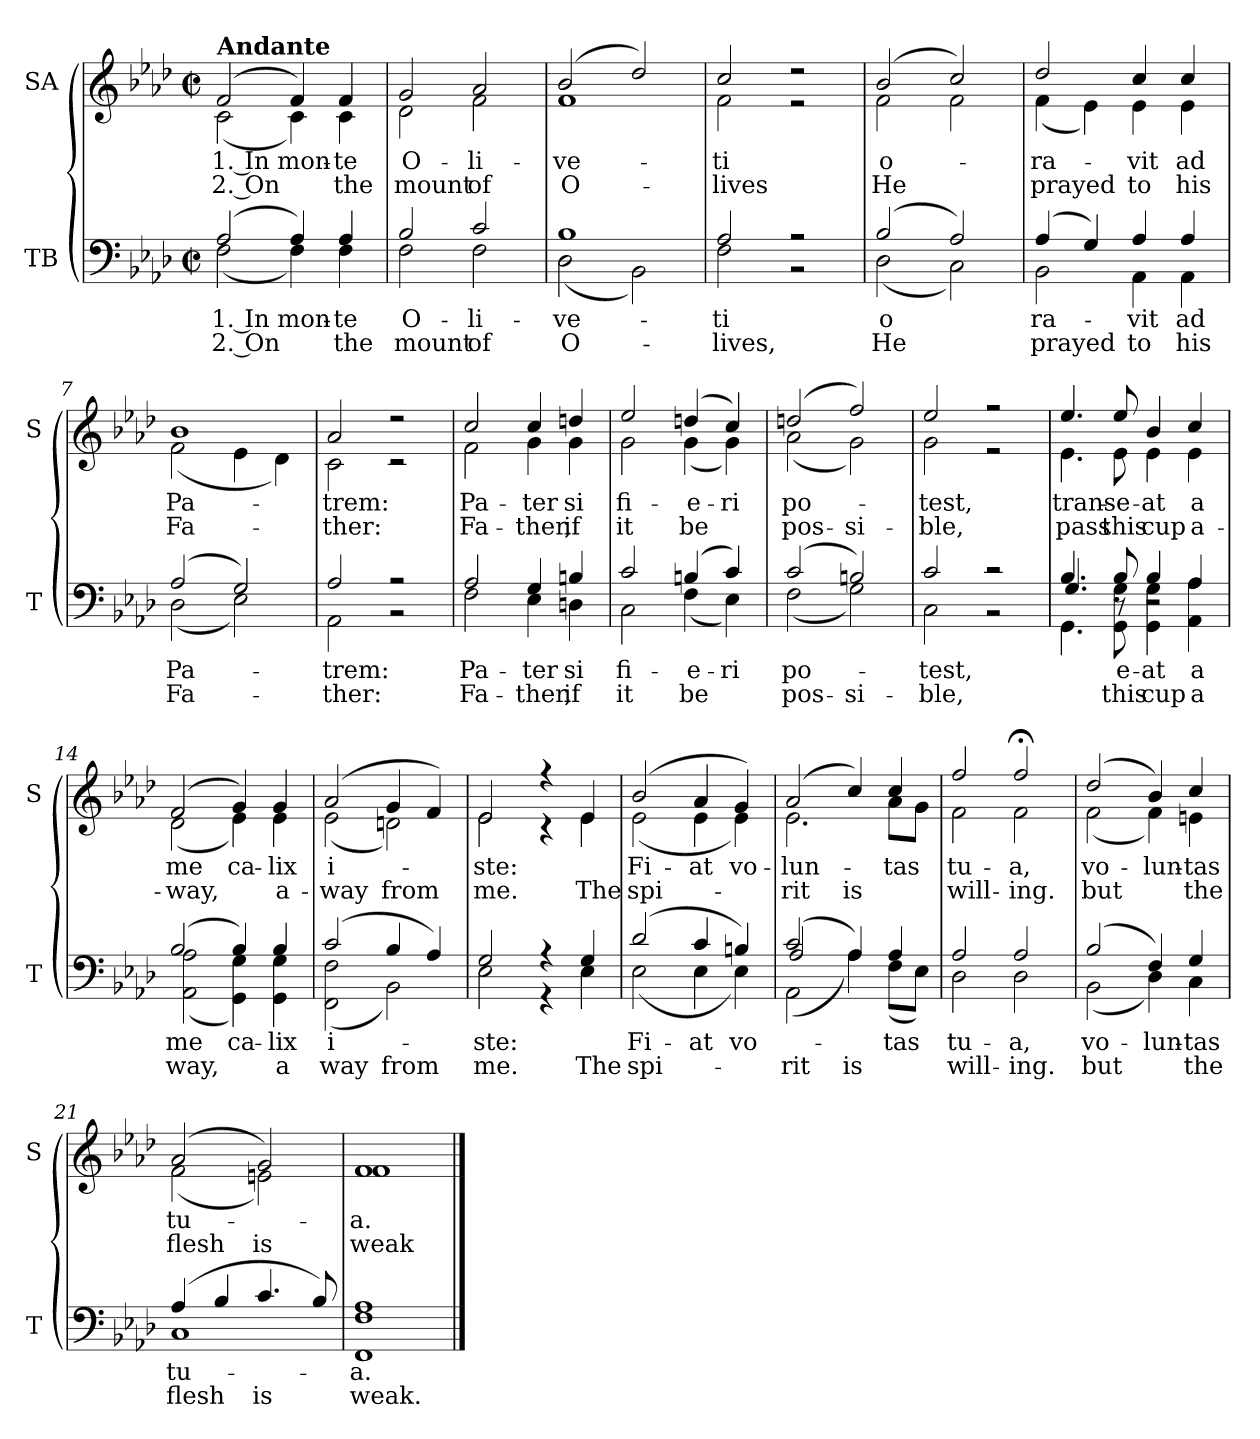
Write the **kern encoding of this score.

**kern	**text	**text	**kern	**text	**text
*part2	*part2	*part2	*part1	*part1	*part1
*staff2	*staff2	*staff2	*staff1	*staff1	*staff1
*I"TB	*	*	*I"SA	*	*
*I'T	*	*	*I'S	*	*
*clefF4	*	*	*clefG2	*	*
*k[b-e-a-d-]	*	*	*k[b-e-a-d-]	*	*
*M2/2	*	*	*M2/2	*	*
*met(c|)	*	*	*met(c|)	*	*
*MM82	*	*	*MM82	*	*
=1	=1	=1	=1	=1	=1
*^	*	*	*^	*	*
!	!	!	!	!LO:TX:a:B:t=Andante	!	!	!
(2A-/	(2F\	1. In	2. On	(2f/	(2c\	1. In	2. On
4A-/)	4F\)	mon-	.	4f/)	4c\)	mon-	.
4A-/	4F\	-te	the	4f/	4c\	-te	the
=2	=2	=2	=2	=2	=2	=2	=2
2B-/	2F\	O-	mount	2g/	2d-\	O-	mount
2c/	2F\	-li-	of	2a-/	2f\	-li-	of
=3	=3	=3	=3	=3	=3	=3	=3
1B-	(2D-\	-ve-	O-	(2b-/	1f	-ve-	O-
.	2BB-\)	.	.	2dd-/)	.	.	.
=4	=4	=4	=4	=4	=4	=4	=4
2A-/	2F\	ti	-lives,	2cc/	2f\	-ti	-lives
2r	2r	.	.	2r	2r	.	.
=5	=5	=5	=5	=5	=5	=5	=5
(2B-/	(2D-\	o	-He	(2b-/	2f\	o-	-He
2A-/)	2C\)	.	.	2cc/)	2f\	.	.
!!LO:LB:g=z	!!
=6	=6	=6	=6	=6	=6	=6	=6
(4A-/	2BB-\	-ra-	prayed	2dd-/	(4f\	-ra-	prayed
4G/)	.	.	.	.	4e-\)	.	.
4A-/	4AA-\	vit	to	4cc/	4e-\	-vit	to
4A-/	4AA-\	ad	his	4cc/	4e-\	ad	his
=7	=7	=7	=7	=7	=7	=7	=7
(2A-/	(2D-\	Pa-	Fa-	1b-	(2f\	Pa-	Fa-
2G/)	2E-\)	.	.	.	4e-\	.	.
.	.	.	.	.	4d-\)	.	.
=8	=8	=8	=8	=8	=8	=8	=8
2A-/	2AA-\	-trem:	-ther:	2a-/	2c\	trem:	-ther:
2r	2r	.	.	2r	2r	.	.
=9	=9	=9	=9	=9	=9	=9	=9
2A-/	2F\	Pa-	Fa-	2cc/	2f\	Pa-	Fa-
4G/	4E-\	-ter	-ther,	4cc/	4g\	-ter	-ther,
4Bn/	4Dn\	si	if	4ddn/	4g\	si	if
=10	=10	=10	=10	=10	=10	=10	=10
2c/	2C\	fi-	it	2ee-/	2g\	fi-	it
(4Bn/	(4F\	-e-	be	(4ddn/	(4g\	-e-	-be
4c/)	4E-\)	-ri	.	4cc/)	4g\)	-ri	.
!!LO:LB:g=z	!!
=11	=11	=11	=11	=11	=11	=11	=11
(2c/	(2F\	po-	pos-	(2ddn/	(2a-\	po-	pos-
2Bn/)	2G\)	.	-si-	2ff/)	2g\)	.	-si-
=12	=12	=12	=12	=12	=12	=12	=12
2c/	2C\	-test,	-ble,	2ee-/	2g\	-test,	-ble,
2r	2r	.	.	2r	2r	.	.
=13	=13	=13	=13	=13	=13	=13	=13
*	*^	*	*	*	*	*	*
4.B-/	4.GG\	4.G/	.	.	4.ee-/	4.e-\	trans-	pass
8B-/	8GG\ 8G\	8r	-e-	this	8ee-/	8e-\	-e-	this
4B-/	4GG\ 4G\	2r	-at	cup	4b-/	4e-\	-at	cup
4A-/	4AA-\ 4A-\	.	a	a	4cc/	4e-\	a	a-
*	*v	*v	*	*	*	*	*	*
=14	=14	=14	=14	=14	=14	=14	=14
(2B-/	(2AA-\ 2A-\	me	way,	(2f/	(2d-\	me	-way,
4B-/)	4GG\ 4G\)	ca-	.	4g/)	4e-\)	ca-	.
4B-/	4GG\ 4G\	-lix	a	4g/	4e-\	-lix	a-
=15	=15	=15	=15	=15	=15	=15	=15
(2c/	(2FF\ 2F\	i-	way	(2a-/	(2e-\	i-	-way
4B-/	2BB-\)	.	from	4g/	2dn\)	.	-from
4A-/)	.	.	.	4f/)	.	.	.
=16	=16	=16	=16	=16	=16	=16	=16
2G/	2E-\	-ste:	me.	2e-/	2e-\	ste:	me.
4r	4r	.	.	4r	4r	.	.
4G/	4E-\	.	The	4e-/	4e-\	.	The
!!LO:LB:g=z	!!
=17	=17	=17	=17	=17	=17	=17	=17
(2d-/	(2E-\	Fi-	spi-	(2b-/	(2e-\	Fi-	spi-
4c/	4E-\	-at	.	4a-/	4e-\	-at	.
4Bn/)	4E-\)	vo-	.	4g/)	4e-\)	vo-	.
=18	=18	=18	=18	=18	=18	=18	=18
*	*^	*	*	*	*	*	*
(2c/	(2AA-\	2A-/	.	rit	(2a-/	2.e-\	-lun-	-rit
4A-/)	4A-\)	2ryy	.	is	4cc/)	.	.	-is
4A-/	(8F\L	.	-tas	.	4cc/	8a-\L	-tas	.
.	8E-\J)	.	.	.	.	8g\J	.	.
*	*v	*v	*	*	*	*	*	*
=19	=19	=19	=19	=19	=19	=19	=19
2A-/	2D-\	tu-	will-	2ff/	2f\	tu-	will-
2A-/	2D-\	-a,	-ing.	2ff;</	2f\	-a,	-ing.
=20	=20	=20	=20	=20	=20	=20	=20
(2B-/	(2BB-\	vo-	but	(2dd-/	(2f\	vo-	-but
4F/)	4D-\)	-lun-	.	4b-/)	4f\)	-lun-	.
4G/	4C\	-tas	the	4cc/	4en\	-tas	the
=21	=21	=21	=21	=21	=21	=21	=21
(4A-/	1C	tu-	flesh	(2a-/	(2f\	tu-	flesh
4B-/	.	.	.	.	.	.	.
4.c/	.	.	is	2g/)	2en\)	.	is
8B-/)	.	.	.	.	.	.	.
=22	=22	=22	=22	=22	=22	=22	=22
1A-	1FF 1F	-a.	weak.	1f	1f	-a.	weak
*v	*v	*	*	*	*	*	*
*	*	*	*v	*v	*	*
==	==	==	==	==	==
*-	*-	*-	*-	*-	*-
